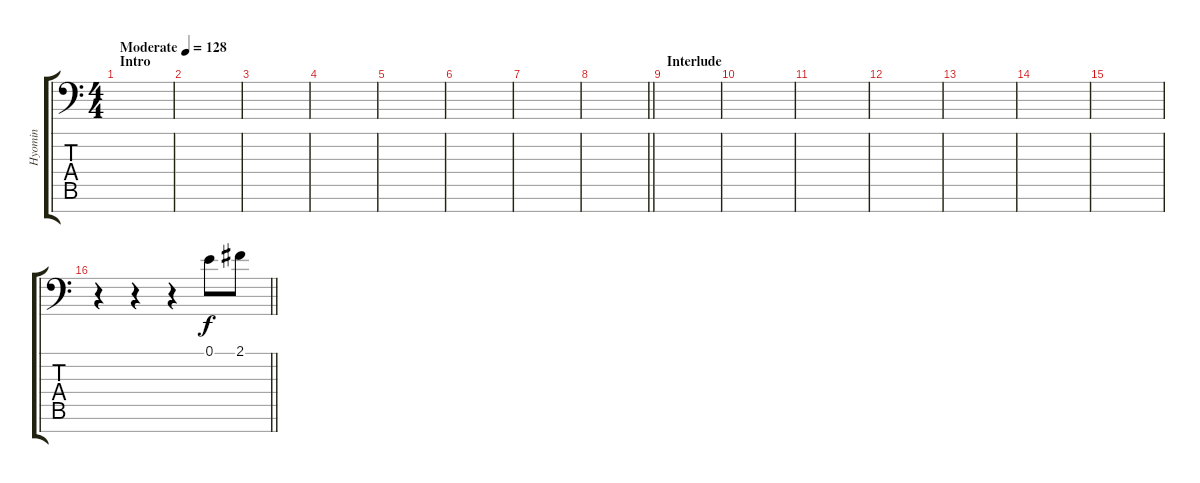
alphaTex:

\track ("Hyomin" "Hyomin") {instrument oboe}
\staff {score tabs}
\tuning (E4 B3 G3 D3 A2 E2 C-1) {hide}
\ts (4 4)
\section ("" "Intro")
\tempo (128 "Moderate")
\clef f4
\ks c
|
|
|
|
|
|
|
\barLineRight lightlight
|
\section ("" "Interlude")
|
|
|
|
|
|
|
\barLineRight lightlight
r.4 r.4 r.4 0.1.8 2.1.8
